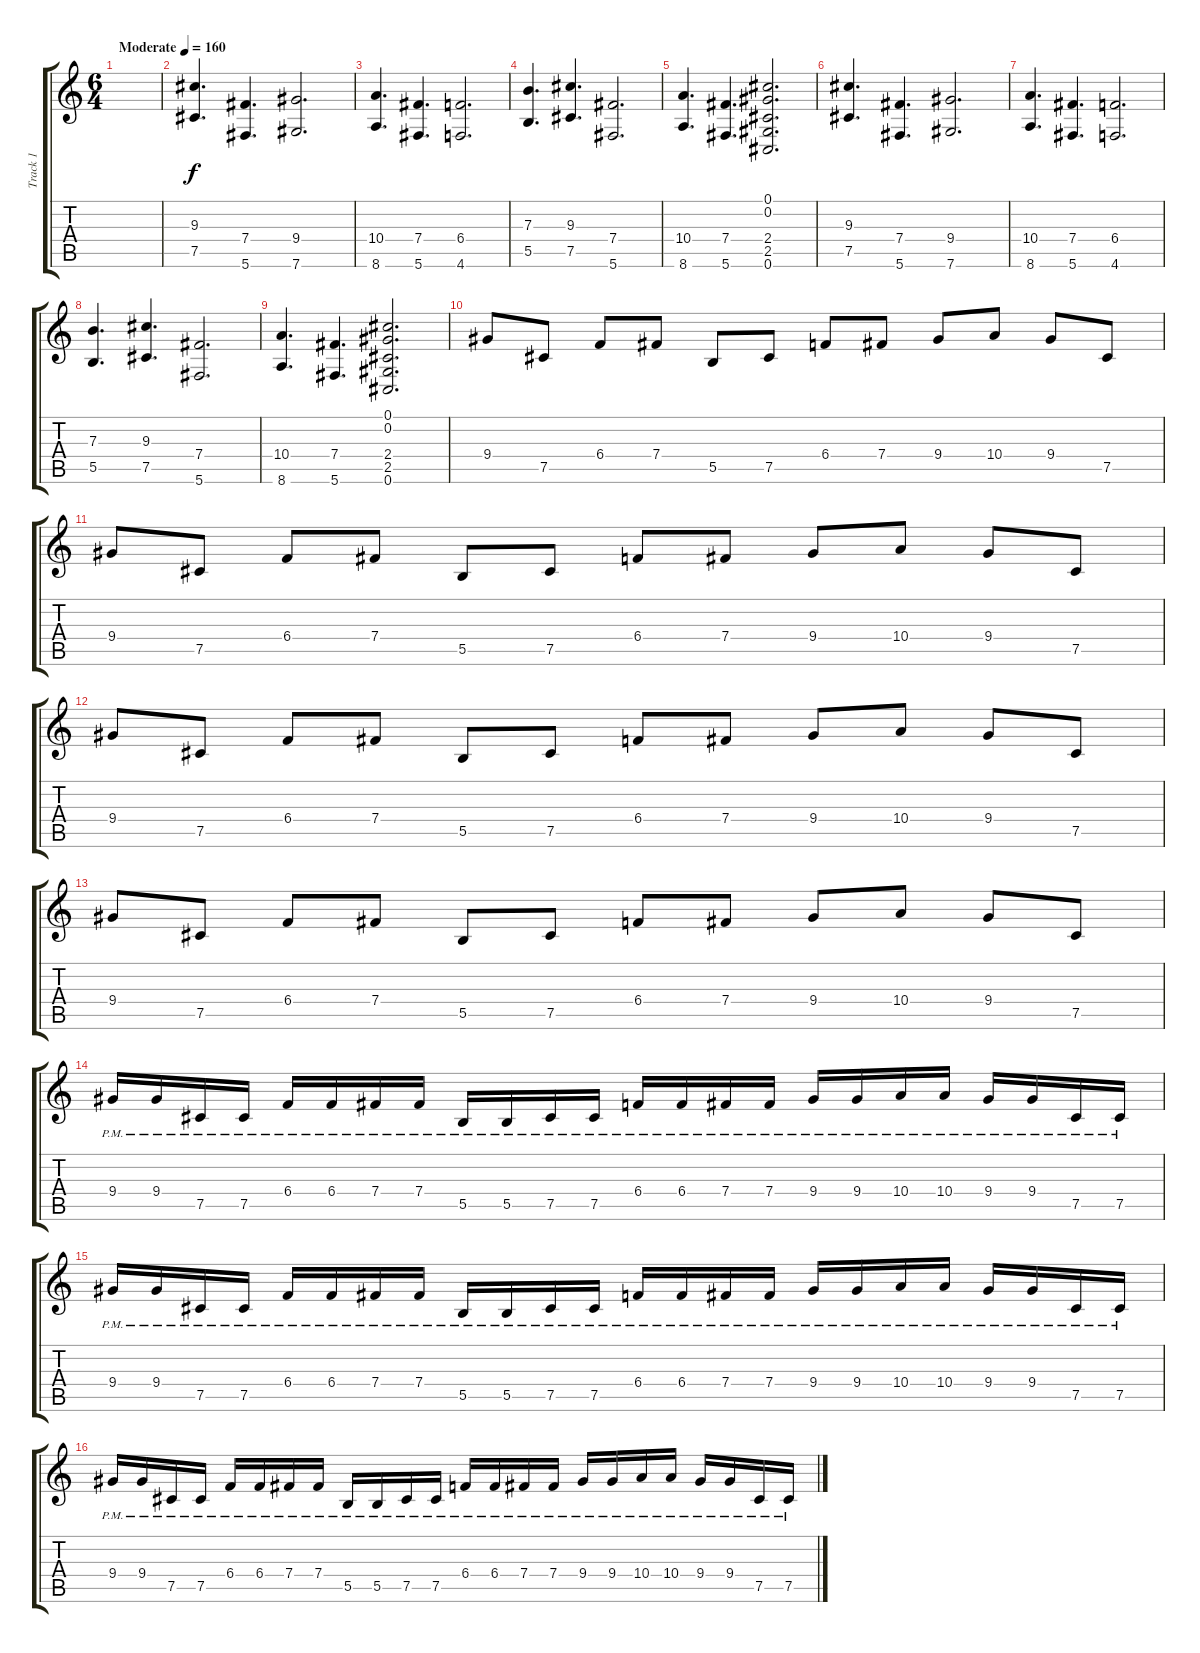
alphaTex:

\track ("Track 1" "Track 1") {instrument distortionguitar}
\staff {score tabs}
\tuning (Db4 Ab3 E3 B2 Gb2 Db2) {hide}
\ts (6 4)
\tempo (160 "Moderate")
\clef g2
\ks c
|
(9.3 7.5).4{d} (7.4 5.6).4{d} (9.4 7.6).2{d} |
(10.4 8.6).4{d} (7.4 5.6).4{d} (6.4 4.6).2{d} |
(7.3 5.5).4{d} (9.3 7.5).4{d} (7.4 5.6).2{d} |
(10.4 8.6).4{d} (7.4 5.6).4{d} (0.1 0.2 2.4 2.5 0.6).2{d} |
(9.3 7.5).4{d} (7.4 5.6).4{d} (9.4 7.6).2{d} |
(10.4 8.6).4{d} (7.4 5.6).4{d} (6.4 4.6).2{d} |
(7.3 5.5).4{d} (9.3 7.5).4{d} (7.4 5.6).2{d} |
(10.4 8.6).4{d} (7.4 5.6).4{d} (0.1 0.2 2.4 2.5 0.6).2{d} |
9.4.8 7.5.8 6.4.8 7.4.8 5.5.8 7.5.8 6.4.8 7.4.8 9.4.8 10.4.8 9.4.8 7.5.8 |
9.4.8 7.5.8 6.4.8 7.4.8 5.5.8 7.5.8 6.4.8 7.4.8 9.4.8 10.4.8 9.4.8 7.5.8 |
9.4.8 7.5.8 6.4.8 7.4.8 5.5.8 7.5.8 6.4.8 7.4.8 9.4.8 10.4.8 9.4.8 7.5.8 |
9.4.8 7.5.8 6.4.8 7.4.8 5.5.8 7.5.8 6.4.8 7.4.8 9.4.8 10.4.8 9.4.8 7.5.8 |
9.4{pm}.16 9.4{pm}.16 7.5{pm}.16 7.5{pm}.16 6.4{pm}.16 6.4{pm}.16 7.4{pm}.16 7.4{pm}.16 5.5{pm}.16 5.5{pm}.16 7.5{pm}.16 7.5{pm}.16 6.4{pm}.16 6.4{pm}.16 7.4{pm}.16 7.4{pm}.16 9.4{pm}.16 9.4{pm}.16 10.4{pm}.16 10.4{pm}.16 9.4{pm}.16 9.4{pm}.16 7.5{pm}.16 7.5{pm}.16 |
9.4{pm}.16 9.4{pm}.16 7.5{pm}.16 7.5{pm}.16 6.4{pm}.16 6.4{pm}.16 7.4{pm}.16 7.4{pm}.16 5.5{pm}.16 5.5{pm}.16 7.5{pm}.16 7.5{pm}.16 6.4{pm}.16 6.4{pm}.16 7.4{pm}.16 7.4{pm}.16 9.4{pm}.16 9.4{pm}.16 10.4{pm}.16 10.4{pm}.16 9.4{pm}.16 9.4{pm}.16 7.5{pm}.16 7.5{pm}.16 |
9.4{pm}.16 9.4{pm}.16 7.5{pm}.16 7.5{pm}.16 6.4{pm}.16 6.4{pm}.16 7.4{pm}.16 7.4{pm}.16 5.5{pm}.16 5.5{pm}.16 7.5{pm}.16 7.5{pm}.16 6.4{pm}.16 6.4{pm}.16 7.4{pm}.16 7.4{pm}.16 9.4{pm}.16 9.4{pm}.16 10.4{pm}.16 10.4{pm}.16 9.4{pm}.16 9.4{pm}.16 7.5{pm}.16 7.5{pm}.16
